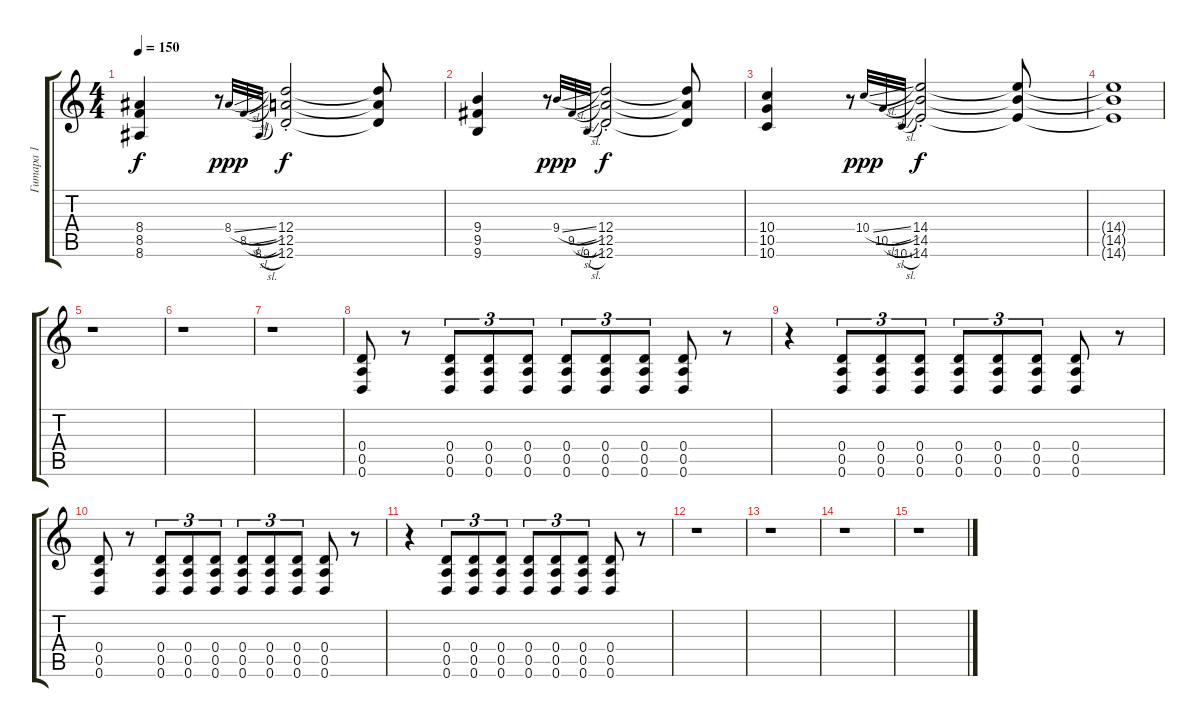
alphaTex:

\track ("Гитара 1" "Гитара 1") {instrument overdrivenguitar}
\staff {score tabs}
\tuning (E4 B3 G3 D3 A2 D2) {hide}
\ts (4 4)
\tempo 150
\clef g2
\ks c
(8.4 8.5 8.6).4{dy f} r.8 8.4{sl}.32{gr onbeat dy ppp} 8.5{sl}.32{gr onbeat} 8.6{sl}.32{gr onbeat} (12.4{st} 12.5{st} 12.6{st}).2{dy f} (12.4{t} 12.5{t} 12.6{t}).8 |
(9.4 9.5 9.6).4 r.8 9.4{sl}.32{gr onbeat dy ppp} 9.5{sl}.32{gr onbeat} 9.6{sl}.32{gr onbeat} (12.4{st} 12.5{st} 12.6{st}).2{dy f} (12.4{t} 12.5{t} 12.6{t}).8 |
(10.4 10.5 10.6).4 r.8 10.4{sl}.32{gr onbeat dy ppp} 10.5{sl}.32{gr onbeat} 10.6{sl}.32{gr onbeat} (14.4{st} 14.5{st} 14.6{st}).2{dy f volume 0} (14.4{t} 14.5{t} 14.6{t}).8 |
(14.4{t} 14.5{t} 14.6{t}).1 |
r.1 |
r.1{volume 13} |
r.1 |
(0.4 0.5 0.6).8 r.8 (0.4 0.5 0.6).8{tu (3 2)} (0.4 0.5 0.6).8{tu (3 2)} (0.4 0.5 0.6).8{tu (3 2)} (0.4 0.5 0.6).8{tu (3 2)} (0.4 0.5 0.6).8{tu (3 2)} (0.4 0.5 0.6).8{tu (3 2)} (0.4 0.5 0.6).8 r.8 |
r.4 (0.4 0.5 0.6).8{tu (3 2)} (0.4 0.5 0.6).8{tu (3 2)} (0.4 0.5 0.6).8{tu (3 2)} (0.4 0.5 0.6).8{tu (3 2)} (0.4 0.5 0.6).8{tu (3 2)} (0.4 0.5 0.6).8{tu (3 2)} (0.4 0.5 0.6).8 r.8 |
(0.4 0.5 0.6).8 r.8 (0.4 0.5 0.6).8{tu (3 2)} (0.4 0.5 0.6).8{tu (3 2)} (0.4 0.5 0.6).8{tu (3 2)} (0.4 0.5 0.6).8{tu (3 2)} (0.4 0.5 0.6).8{tu (3 2)} (0.4 0.5 0.6).8{tu (3 2)} (0.4 0.5 0.6).8 r.8 |
r.4 (0.4 0.5 0.6).8{tu (3 2)} (0.4 0.5 0.6).8{tu (3 2)} (0.4 0.5 0.6).8{tu (3 2)} (0.4 0.5 0.6).8{tu (3 2)} (0.4 0.5 0.6).8{tu (3 2)} (0.4 0.5 0.6).8{tu (3 2)} (0.4 0.5 0.6).8 r.8 |
r.1 |
r.1 |
r.1 |
r.1
